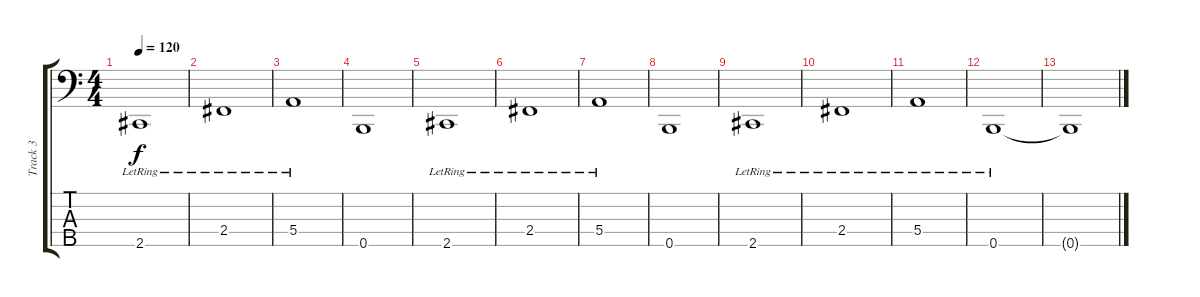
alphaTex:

\track ("Track 3" "Track 3") {instrument electricbasspick}
\staff {score tabs}
\tuning (G2 D2 A1 E1 B0) {hide}
\ts (4 4)
\tempo 120
\clef f4
\ks c
2.5{lr}.1{dy f} |
2.4{lr}.1 |
5.4{lr}.1 |
0.5.1 |
2.5{lr}.1 |
2.4{lr}.1 |
5.4{lr}.1 |
0.5.1 |
2.5{lr}.1 |
2.4{lr}.1 |
5.4{lr}.1 |
0.5{lr}.1 |
0.5{t}.1
